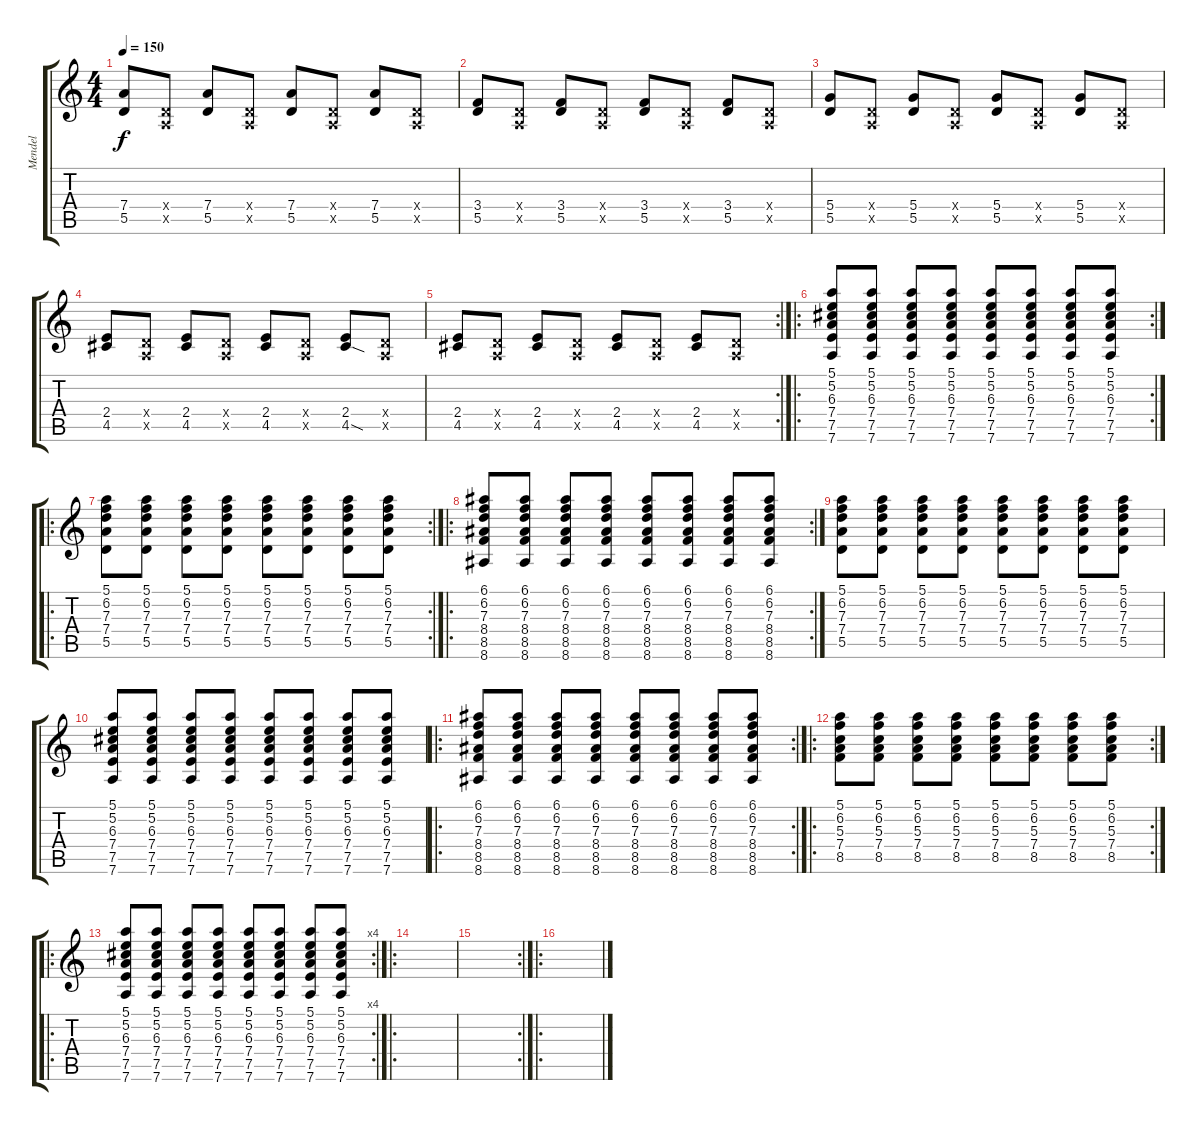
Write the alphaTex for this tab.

\track ("Mendel" "Mendel") {instrument overdrivenguitar}
\staff {score tabs}
\tuning (E4 B3 G3 D3 A2 D2) {hide}
\ts (4 4)
\tempo 150
\clef g2
\ks c
(7.4 5.5).8{dy f} (0.4{x} 0.5{x}).8 (7.4 5.5).8 (0.4{x} 0.5{x}).8 (7.4 5.5).8 (0.4{x} 0.5{x}).8 (7.4 5.5).8 (0.4{x} 0.5{x}).8 |
(3.4 5.5).8 (0.4{x} 0.5{x}).8 (3.4 5.5).8 (0.4{x} 0.5{x}).8 (3.4 5.5).8 (0.4{x} 0.5{x}).8 (3.4 5.5).8 (0.4{x} 0.5{x}).8 |
(5.4 5.5).8 (0.4{x} 0.5{x}).8 (5.4 5.5).8 (0.4{x} 0.5{x}).8 (5.4 5.5).8 (0.4{x} 0.5{x}).8 (5.4 5.5).8 (0.4{x} 0.5{x}).8 |
(2.4 4.5).8 (0.4{x} 0.5{x}).8 (2.4 4.5).8 (0.4{x} 0.5{x}).8 (2.4 4.5).8 (0.4{x} 0.5{x}).8 (2.4 4.5{sod}).8 (0.4{x} 0.5{x}).8 |
\rc 2
(2.4 4.5).8 (0.4{x} 0.5{x}).8 (2.4 4.5).8 (0.4{x} 0.5{x}).8 (2.4 4.5).8 (0.4{x} 0.5{x}).8 (2.4 4.5).8 (0.4{x} 0.5{x}).8 |
\ro
\rc 2
(5.1 5.2 6.3 7.4 7.5 7.6).8 (5.1 5.2 6.3 7.4 7.5 7.6).8 (5.1 5.2 6.3 7.4 7.5 7.6).8 (5.1 5.2 6.3 7.4 7.5 7.6).8 (5.1 5.2 6.3 7.4 7.5 7.6).8 (5.1 5.2 6.3 7.4 7.5 7.6).8 (5.1 5.2 6.3 7.4 7.5 7.6).8 (5.1 5.2 6.3 7.4 7.5 7.6).8 |
\ro
\rc 2
(5.1 6.2 7.3 7.4 5.5).8 (5.1 6.2 7.3 7.4 5.5).8 (5.1 6.2 7.3 7.4 5.5).8 (5.1 6.2 7.3 7.4 5.5).8 (5.1 6.2 7.3 7.4 5.5).8 (5.1 6.2 7.3 7.4 5.5).8 (5.1 6.2 7.3 7.4 5.5).8 (5.1 6.2 7.3 7.4 5.5).8 |
\ro
\rc 2
(6.1 6.2 7.3 8.4 8.5 8.6).8 (6.1 6.2 7.3 8.4 8.5 8.6).8 (6.1 6.2 7.3 8.4 8.5 8.6).8 (6.1 6.2 7.3 8.4 8.5 8.6).8 (6.1 6.2 7.3 8.4 8.5 8.6).8 (6.1 6.2 7.3 8.4 8.5 8.6).8 (6.1 6.2 7.3 8.4 8.5 8.6).8 (6.1 6.2 7.3 8.4 8.5 8.6).8 |
(5.1 6.2 7.3 7.4 5.5).8 (5.1 6.2 7.3 7.4 5.5).8 (5.1 6.2 7.3 7.4 5.5).8 (5.1 6.2 7.3 7.4 5.5).8 (5.1 6.2 7.3 7.4 5.5).8 (5.1 6.2 7.3 7.4 5.5).8 (5.1 6.2 7.3 7.4 5.5).8 (5.1 6.2 7.3 7.4 5.5).8 |
(5.1 5.2 6.3 7.4 7.5 7.6).8 (5.1 5.2 6.3 7.4 7.5 7.6).8 (5.1 5.2 6.3 7.4 7.5 7.6).8 (5.1 5.2 6.3 7.4 7.5 7.6).8 (5.1 5.2 6.3 7.4 7.5 7.6).8 (5.1 5.2 6.3 7.4 7.5 7.6).8 (5.1 5.2 6.3 7.4 7.5 7.6).8 (5.1 5.2 6.3 7.4 7.5 7.6).8 |
\ro
\rc 2
(6.1 6.2 7.3 8.4 8.5 8.6).8 (6.1 6.2 7.3 8.4 8.5 8.6).8 (6.1 6.2 7.3 8.4 8.5 8.6).8 (6.1 6.2 7.3 8.4 8.5 8.6).8 (6.1 6.2 7.3 8.4 8.5 8.6).8 (6.1 6.2 7.3 8.4 8.5 8.6).8 (6.1 6.2 7.3 8.4 8.5 8.6).8 (6.1 6.2 7.3 8.4 8.5 8.6).8 |
\ro
\rc 2
(5.1 6.2 5.3 7.4 8.5).8 (5.1 6.2 5.3 7.4 8.5).8 (5.1 6.2 5.3 7.4 8.5).8 (5.1 6.2 5.3 7.4 8.5).8 (5.1 6.2 5.3 7.4 8.5).8 (5.1 6.2 5.3 7.4 8.5).8 (5.1 6.2 5.3 7.4 8.5).8 (5.1 6.2 5.3 7.4 8.5).8 |
\ro
\rc 4
(5.1 5.2 6.3 7.4 7.5 7.6).8 (5.1 5.2 6.3 7.4 7.5 7.6).8 (5.1 5.2 6.3 7.4 7.5 7.6).8 (5.1 5.2 6.3 7.4 7.5 7.6).8 (5.1 5.2 6.3 7.4 7.5 7.6).8 (5.1 5.2 6.3 7.4 7.5 7.6).8 (5.1 5.2 6.3 7.4 7.5 7.6).8 (5.1 5.2 6.3 7.4 7.5 7.6).8 |
\ro
|
\rc 2
|
\ro
